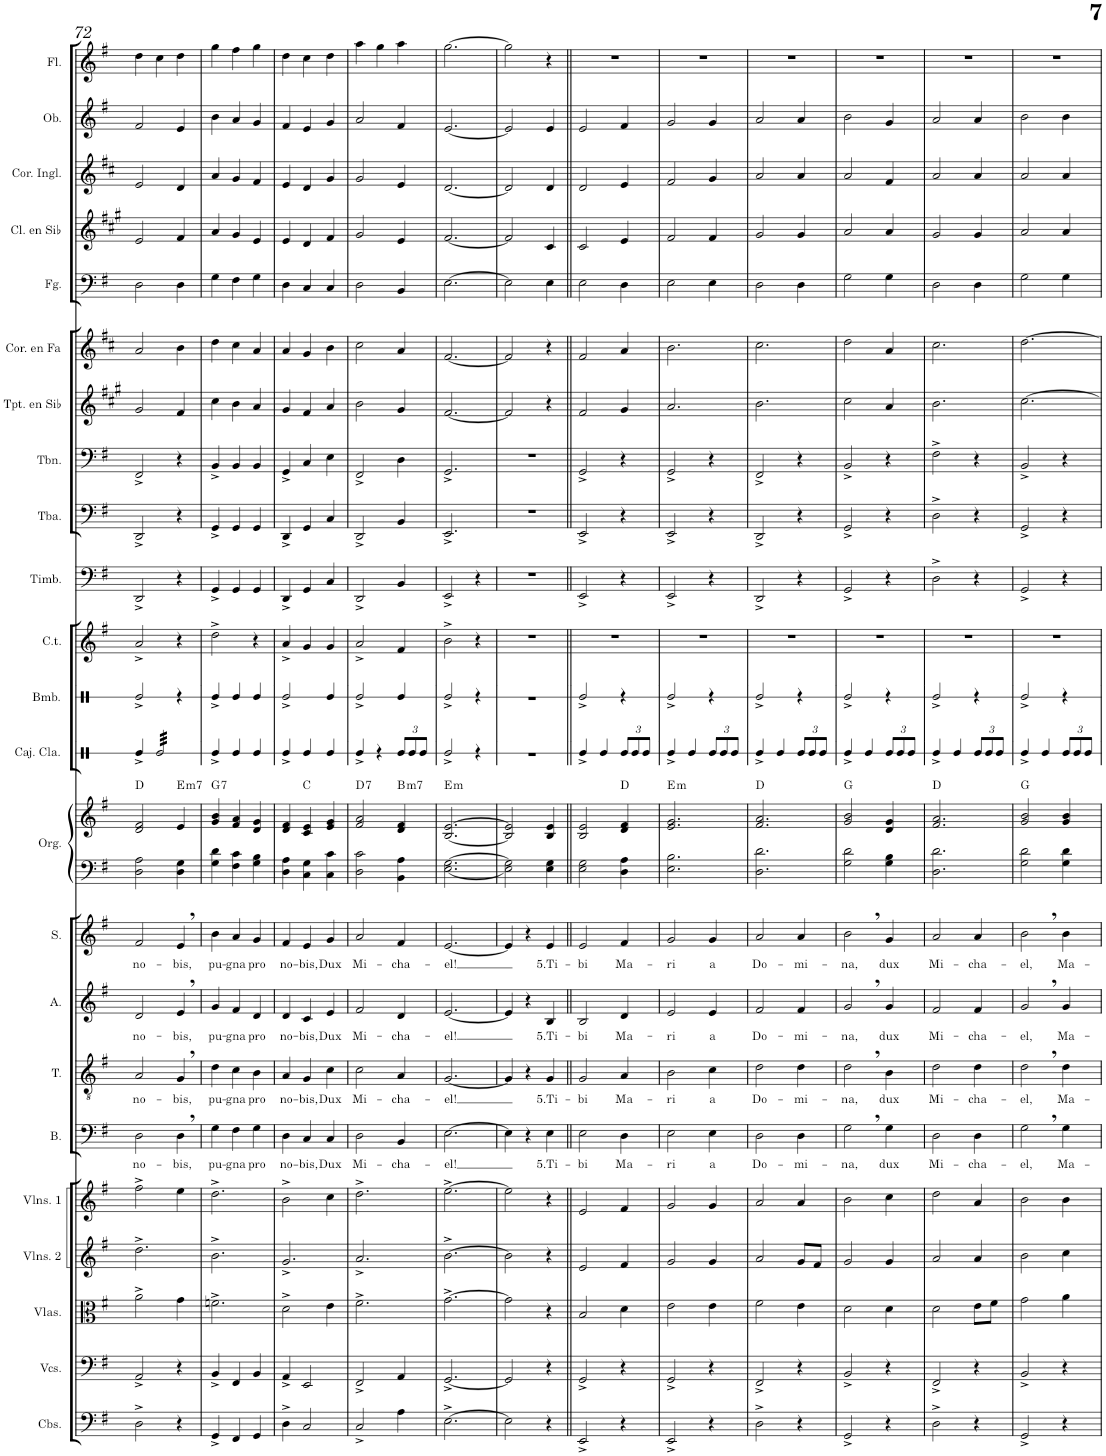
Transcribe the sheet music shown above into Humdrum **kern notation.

**kern	**kern	**kern	**kern	**kern	**kern	**text	**kern	**text	**kern	**text	**kern	**text	**kern	**kern	**harte	**kern	**kern	**kern	**kern	**kern	**kern	**kern	**kern	**kern	**kern	**kern	**kern	**kern
*part23	*part22	*part21	*part20	*part19	*part18	*part18	*part17	*part17	*part16	*part16	*part15	*part15	*part14	*part14	*part14	*part13	*part12	*part11	*part10	*part9	*part8	*part7	*part6	*part5	*part4	*part3	*part2	*part1
*staff24	*staff23	*staff22	*staff21	*staff20	*staff19	*staff19	*staff18	*staff18	*staff17	*staff17	*staff16	*staff16	*staff15	*staff14	*	*staff13	*staff12	*staff11	*staff10	*staff9	*staff8	*staff7	*staff6	*staff5	*staff4	*staff3	*staff2	*staff1
*I"Contrabajos	*I"Violonchelos	*I"Violas	*I"Violines 2	*I"Violines 1	*I"Bajo	*	*I"Tenor	*	*I"Alto	*	*I"Soprano	*	*I"Órgano	*	*	*I"Caja clara	*I"Bombo	*I"Campanas tubulares	*I"Timbales	*I"Tuba	*I"Trombón	*I"Trompeta en Sib	*I"Corno en Fa	*I"Fagot	*I"Clarinete en Sib	*I"Corno inglés	*I"Oboe	*I"Flauta
*I'Cbs.	*I'Vcs.	*I'Vlas.	*I'Vlns. 2	*I'Vlns. 1	*I'B.	*	*I'T.	*	*I'A.	*	*I'S.	*	*	*	*	*I'Caj. Cla.	*I'Bmb.	*I'C.t.	*I'Timb.	*I'Tba.	*I'Tbn.	*I'Tpt. en Sib	*I'Cor. en Fa	*I'Fg.	*I'Cl. en Sib	*I'Cor. Ingl.	*I'Ob.	*I'Fl.
!!LO:PB:g=z
*clefF4	*clefF4	*clefC3	*clefG2	*clefG2	*clefF4	*	*clefGv2	*	*clefG2	*	*clefG2	*	*clefF4	*clefG2	*	*clefX	*clefX	*clefG2	*clefF4	*clefF4	*clefF4	*clefG2	*clefG2	*clefF4	*clefG2	*clefG2	*clefG2	*clefG2
*Trd7c12	*	*	*	*	*	*	*	*	*	*	*	*	*	*	*	*	*	*	*	*	*	*Trd1c2	*Trd4c7	*	*Trd1c2	*Trd4c7	*	*
*k[f#]	*k[f#]	*k[f#]	*k[f#]	*k[f#]	*k[f#]	*	*k[f#]	*	*k[f#]	*	*k[f#]	*	*k[f#]	*k[f#]	*	*k[]	*k[]	*k[f#]	*k[f#]	*k[f#]	*k[f#]	*k[f#c#g#]	*k[f#c#]	*k[f#]	*k[f#c#g#]	*k[f#c#]	*k[f#]	*k[f#]
*M3/4	*M3/4	*M3/4	*M3/4	*M3/4	*M3/4	*	*M3/4	*	*M3/4	*	*M3/4	*	*M3/4	*M3/4	*	*M3/4	*M3/4	*M3/4	*M3/4	*M3/4	*M3/4	*M3/4	*M3/4	*M3/4	*M3/4	*M3/4	*M3/4	*M3/4
=72	=72	=72	=72	=72	=72	=72	=72	=72	=72	=72	=72	=72	=72	=72	=72	=72	=72	=72	=72	=72	=72	=72	=72	=72	=72	=72	=72	=72
!	!	!	!	!	!	!LO:LY:b	!	!LO:LY:b	!	!LO:LY:b	!	!LO:LY:b	!	!	!	!	!	!	!	!	!	!	!	!	!	!	!	!
2D^\	2AA^/	2a^\	2.dd^\	2ff#^\	2D\	no-	2A/	no-	2d/	no-	2f#/	no-	2D\ 2A\	2d/ 2f#/	D:maj	4Re^/	2Re^/	2a^/	2DD^/	2DD^/	2FF#^/	2g#/	2a/	2D\	2e/	2e/	2f#/	4dd\
*	*	*	*	*	*	*	*	*	*	*	*	*	*	*	*	*tremolo	*	*	*	*	*	*	*	*	*	*	*	*
.	.	.	.	.	.	.	.	.	.	.	.	.	.	.	.	32Re/LLL	.	.	.	.	.	.	.	.	.	.	.	4cc\
.	.	.	.	.	.	.	.	.	.	.	.	.	.	.	.	32Re/	.	.	.	.	.	.	.	.	.	.	.	.
.	.	.	.	.	.	.	.	.	.	.	.	.	.	.	.	32Re/	.	.	.	.	.	.	.	.	.	.	.	.
.	.	.	.	.	.	.	.	.	.	.	.	.	.	.	.	32Re/	.	.	.	.	.	.	.	.	.	.	.	.
.	.	.	.	.	.	.	.	.	.	.	.	.	.	.	.	32Re/	.	.	.	.	.	.	.	.	.	.	.	.
.	.	.	.	.	.	.	.	.	.	.	.	.	.	.	.	32Re/	.	.	.	.	.	.	.	.	.	.	.	.
.	.	.	.	.	.	.	.	.	.	.	.	.	.	.	.	32Re/	.	.	.	.	.	.	.	.	.	.	.	.
.	.	.	.	.	.	.	.	.	.	.	.	.	.	.	.	32Re/	.	.	.	.	.	.	.	.	.	.	.	.
!	!	!	!	!	!	!LO:LY:b	!	!LO:LY:b	!	!LO:LY:b	!	!LO:LY:b	!	!	!LO:H:kt=m7	!	!	!	!	!	!	!	!	!	!	!	!	!
4r	4r	4g\	.	4ee\	4D,\	-bis,	4G,/	-bis,	4e,/	-bis,	4e,/	-bis,	4D\ 4G\	4e/	E:min7	32Re/	4r	4r	4r	4r	4r	4f#/	4b\	4D\	4f#/	4d/	4e/	4dd\
.	.	.	.	.	.	.	.	.	.	.	.	.	.	.	.	32Re/	.	.	.	.	.	.	.	.	.	.	.	.
.	.	.	.	.	.	.	.	.	.	.	.	.	.	.	.	32Re/	.	.	.	.	.	.	.	.	.	.	.	.
.	.	.	.	.	.	.	.	.	.	.	.	.	.	.	.	32Re/	.	.	.	.	.	.	.	.	.	.	.	.
.	.	.	.	.	.	.	.	.	.	.	.	.	.	.	.	32Re/	.	.	.	.	.	.	.	.	.	.	.	.
.	.	.	.	.	.	.	.	.	.	.	.	.	.	.	.	32Re/	.	.	.	.	.	.	.	.	.	.	.	.
.	.	.	.	.	.	.	.	.	.	.	.	.	.	.	.	32Re/	.	.	.	.	.	.	.	.	.	.	.	.
.	.	.	.	.	.	.	.	.	.	.	.	.	.	.	.	32Re/JJJ	.	.	.	.	.	.	.	.	.	.	.	.
*	*	*	*	*	*	*	*	*	*	*	*	*	*	*	*	*Xtremolo	*	*	*	*	*	*	*	*	*	*	*	*
=73	=73	=73	=73	=73	=73	=73	=73	=73	=73	=73	=73	=73	=73	=73	=73	=73	=73	=73	=73	=73	=73	=73	=73	=73	=73	=73	=73	=73
!	!	!	!	!	!	!LO:LY:b	!	!LO:LY:b	!	!LO:LY:b	!	!LO:LY:b	!	!	!LO:H:kt=7	!	!	!	!	!	!	!	!	!	!	!	!	!
4GG^/	4BB^/	2.fn^\	2.b^\	2.dd^\	4G\	pu-	4d\	pu-	4g/	pu-	4b\	pu-	4G\ 4d\	4g/ 4b/	G:7	4Re^/	4Re^/	2dd^\	4GG^/	4GG^/	4BB^/	4cc#\	4dd\	4G\	4a/	4a/	4b\	4gg\
!	!	!	!	!	!	!LO:LY:b	!	!LO:LY:b	!	!LO:LY:b	!	!LO:LY:b	!	!	!	!	!	!	!	!	!	!	!	!	!	!	!	!
4FF#/	4FF#/	.	.	.	4F#\	-gna	4c\	-gna	4f#/	-gna	4a/	-gna	4F#\ 4c\	4f#/ 4a/	.	4Re/	4Re/	.	4GG/	4GG/	4BB/	4b\	4cc#\	4F#\	4g#/	4g/	4a/	4ff#\
!	!	!	!	!	!	!LO:LY:b	!	!LO:LY:b	!	!LO:LY:b	!	!LO:LY:b	!	!	!	!	!	!	!	!	!	!	!	!	!	!	!	!
4GG/	4BB/	.	.	.	4G\	pro	4B\	pro	4d/	pro	4g/	pro	4G\ 4B\	4d/ 4g/	.	4Re/	4Re/	4r	4GG/	4GG/	4BB/	4a/	4a/	4G\	4e/	4f#/	4g/	4gg\
=74	=74	=74	=74	=74	=74	=74	=74	=74	=74	=74	=74	=74	=74	=74	=74	=74	=74	=74	=74	=74	=74	=74	=74	=74	=74	=74	=74	=74
!	!	!	!	!	!	!LO:LY:b	!	!LO:LY:b	!	!LO:LY:b	!	!LO:LY:b	!	!	!	!	!	!	!	!	!	!	!	!	!	!	!	!
4D^\	4AA^/	2d^\	2.g^/	2b^\	4D\	no-	4A/	no-	4d/	no-	4f#/	no-	4D\ 4A\	4d/ 4f#/	.	4Re^/	2Re^/	4a^/	4DD^/	4DD^/	4GG^/	4g#/	4a/	4D\	4e/	4e/	4f#/	4dd\
!	!	!	!	!	!	!LO:LY:b	!	!LO:LY:b	!	!LO:LY:b	!	!LO:LY:b	!	!	!	!	!	!	!	!	!	!	!	!	!	!	!	!
2C/	2EE/	.	.	.	4C/	-bis,	4G/	-bis,	4c/	-bis,	4e/	-bis,	4C\ 4G\	4c/ 4e/	C:maj	4Re/	.	4g/	4GG/	4GG/	4C/	4f#/	4g/	4C/	4d/	4d/	4e/	4cc\
!	!	!	!	!	!	!LO:LY:b	!	!LO:LY:b	!	!LO:LY:b	!	!LO:LY:b	!	!	!	!	!	!	!	!	!	!	!	!	!	!	!	!
.	.	4e\	.	4cc\	4C/	Dux	4c\	Dux	4e/	Dux	4g/	Dux	4C\ 4c\	4e/ 4g/	.	4Re/	4Re/	4g/	4C/	4C/	4E\	4a/	4b\	4C/	4f#/	4g/	4g/	4dd\
=75	=75	=75	=75	=75	=75	=75	=75	=75	=75	=75	=75	=75	=75	=75	=75	=75	=75	=75	=75	=75	=75	=75	=75	=75	=75	=75	=75	=75
!	!	!	!	!	!	!LO:LY:b	!	!LO:LY:b	!	!LO:LY:b	!	!LO:LY:b	!	!	!LO:H:kt=7	!	!	!	!	!	!	!	!	!	!	!	!	!
2C^/	2FF#^/	2.f#^\	2.a^/	2.dd^\	2D\	Mi-	2c\	Mi-	2f#/	Mi-	2a/	Mi-	2D\ 2c\	2f#/ 2a/	D:7	4Re^/	2Re^/	2a^/	2DD^/	2DD^/	2FF#^/	2b\	2cc#\	2D\	2g#/	2g/	2a/	4aa\
.	.	.	.	.	.	.	.	.	.	.	.	.	.	.	.	4r	.	.	.	.	.	.	.	.	.	.	.	4gg\
!	!	!	!	!	!	!LO:LY:b	!	!LO:LY:b	!	!LO:LY:b	!	!LO:LY:b	!	!	!	!	!	!	!	!	!	!	!	!	!	!	!	!
*	*	*	*	*	*	*	*	*	*	*	*	*	*	*	*	*Xbrackettup	*	*	*	*	*	*	*	*	*	*	*	*
!	!	!	!	!	!	!	!	!	!	!	!	!	!	!	!LO:H:kt=m7	!	!	!	!	!	!	!	!	!	!	!	!	!
4A\	4AA/	.	.	.	4BB/	-cha-	4A/	-cha-	4d/	-cha-	4f#/	-cha-	4BB\ 4A\	4d/ 4f#/	B:min7	12Re/L	4Re/	4f#/	4BB/	4BB/	4D\	4g#/	4a/	4BB/	4e/	4e/	4f#/	4aa\
.	.	.	.	.	.	.	.	.	.	.	.	.	.	.	.	12Re/	.	.	.	.	.	.	.	.	.	.	.	.
.	.	.	.	.	.	.	.	.	.	.	.	.	.	.	.	12Re/J	.	.	.	.	.	.	.	.	.	.	.	.
=76	=76	=76	=76	=76	=76	=76	=76	=76	=76	=76	=76	=76	=76	=76	=76	=76	=76	=76	=76	=76	=76	=76	=76	=76	=76	=76	=76	=76
!	!	!	!	!	!	!LO:LY:b	!	!LO:LY:b	!	!LO:LY:b	!	!LO:LY:b	!	!	!LO:H:kt=m	!	!	!	!	!	!	!	!	!	!	!	!	!
[2.E^\	[2.GG^/	[2.g^\	[2.b^\	[2.ee^\	[2.E\	-el!	[2.G/	-el!	[2.e/	-el!	[2.e/	-el!	[2.E\ [2.G\	[2.B/ [2.e/	E:min	2Re^/	2Re^/	2b^\	2EE^/	2.EE^/	2.GG^/	[2.f#/	[2.f#/	[2.E\	[2.f#/	[2.d/	[2.e/	[2.gg\
.	.	.	.	.	.	.	.	.	.	.	.	.	.	.	.	4r	4r	4r	4r	.	.	.	.	.	.	.	.	.
=77	=77	=77	=77	=77	=77	=77	=77	=77	=77	=77	=77	=77	=77	=77	=77	=77	=77	=77	=77	=77	=77	=77	=77	=77	=77	=77	=77	=77
2E\]	2GG/]	2g\]	2b\]	2ee\]	4E\]	.	4G/]	.	4e/]	.	4e/]	.	2E\] 2G\]	2B/] 2e/]	.	2.r	2.r	2.r	2.r	2.r	2.r	2f#/]	2f#/]	2E\]	2f#/]	2d/]	2e/]	2gg\]
.	.	.	.	.	4r	.	4r	.	4r	.	4r	.	.	.	.	.	.	.	.	.	.	.	.	.	.	.	.	.
!	!	!	!	!	!	!LO:LY:b	!	!LO:LY:b	!	!LO:LY:b	!	!LO:LY:b	!	!	!	!	!	!	!	!	!	!	!	!	!	!	!	!
4r	4r	4r	4r	4r	4E\	5.Ti-	4G/	5.Ti-	4B/	5.Ti-	4e/	5.Ti-	4E\ 4G\	4B/ 4e/	.	.	.	.	.	.	.	4r	4r	4E\	4c#/	4d/	4e/	4r
=78||	=78||	=78||	=78||	=78||	=78||	=78||	=78||	=78||	=78||	=78||	=78||	=78||	=78||	=78||	=78||	=78||	=78||	=78||	=78||	=78||	=78||	=78||	=78||	=78||	=78||	=78||	=78||	=78||
!	!	!	!	!	!	!LO:LY:b	!	!LO:LY:b	!	!LO:LY:b	!	!LO:LY:b	!	!	!	!	!	!	!	!	!	!	!	!	!	!	!	!
2EE^/	2GG^/	2B/	2e/	2e/	2E\	-bi	2G/	-bi	2B/	-bi	2e/	-bi	2E\ 2G\	2B/ 2e/	.	4Re^/	2Re^/	2.r	2EE^/	2EE^/	2GG^/	2f#/	2f#/	2E\	2c#/	2d/	2e/	2.r
.	.	.	.	.	.	.	.	.	.	.	.	.	.	.	.	4Re/	.	.	.	.	.	.	.	.	.	.	.	.
!	!	!	!	!	!	!LO:LY:b	!	!LO:LY:b	!	!LO:LY:b	!	!LO:LY:b	!	!	!	!	!	!	!	!	!	!	!	!	!	!	!	!
4r	4r	4d\	4f#/	4f#/	4D\	Ma-	4A/	Ma-	4d/	Ma-	4f#/	Ma-	4D\ 4A\	4d/ 4f#/	D:maj	12Re/L	4r	.	4r	4r	4r	4g#/	4a/	4D\	4e/	4e/	4f#/	.
.	.	.	.	.	.	.	.	.	.	.	.	.	.	.	.	12Re/	.	.	.	.	.	.	.	.	.	.	.	.
.	.	.	.	.	.	.	.	.	.	.	.	.	.	.	.	12Re/J	.	.	.	.	.	.	.	.	.	.	.	.
=79	=79	=79	=79	=79	=79	=79	=79	=79	=79	=79	=79	=79	=79	=79	=79	=79	=79	=79	=79	=79	=79	=79	=79	=79	=79	=79	=79	=79
!	!	!	!	!	!	!LO:LY:b	!	!LO:LY:b	!	!LO:LY:b	!	!LO:LY:b	!	!	!LO:H:kt=m	!	!	!	!	!	!	!	!	!	!	!	!	!
2EE^/	2GG^/	2e\	2g/	2g/	2E\	-ri	2B\	-ri	2e/	-ri	2g/	-ri	2.E\ 2.B\	2.e/ 2.g/	E:min	4Re^/	2Re^/	2.r	2EE^/	2EE^/	2GG^/	2.a/	2.b\	2E\	2f#/	2f#/	2g/	2.r
.	.	.	.	.	.	.	.	.	.	.	.	.	.	.	.	4Re/	.	.	.	.	.	.	.	.	.	.	.	.
!	!	!	!	!	!	!LO:LY:b	!	!LO:LY:b	!	!LO:LY:b	!	!LO:LY:b	!	!	!	!	!	!	!	!	!	!	!	!	!	!	!	!
4r	4r	4e\	4g/	4g/	4E\	-a	4c\	-a	4e/	-a	4g/	-a	.	.	.	12Re/L	4r	.	4r	4r	4r	.	.	4E\	4f#/	4g/	4g/	.
.	.	.	.	.	.	.	.	.	.	.	.	.	.	.	.	12Re/	.	.	.	.	.	.	.	.	.	.	.	.
.	.	.	.	.	.	.	.	.	.	.	.	.	.	.	.	12Re/J	.	.	.	.	.	.	.	.	.	.	.	.
=80	=80	=80	=80	=80	=80	=80	=80	=80	=80	=80	=80	=80	=80	=80	=80	=80	=80	=80	=80	=80	=80	=80	=80	=80	=80	=80	=80	=80
!	!	!	!	!	!	!LO:LY:b	!	!LO:LY:b	!	!LO:LY:b	!	!LO:LY:b	!	!	!	!	!	!	!	!	!	!	!	!	!	!	!	!
2D^\	2FF#^/	2f#\	2a/	2a/	2D\	Do-	2d\	Do-	2f#/	Do-	2a/	Do-	2.D\ 2.d\	2.f#/ 2.a/	D:maj	4Re^/	2Re^/	2.r	2DD^/	2DD^/	2FF#^/	2.b\	2.cc#\	2D\	2g#/	2a/	2a/	2.r
.	.	.	.	.	.	.	.	.	.	.	.	.	.	.	.	4Re/	.	.	.	.	.	.	.	.	.	.	.	.
!	!	!	!	!	!	!LO:LY:b	!	!LO:LY:b	!	!LO:LY:b	!	!LO:LY:b	!	!	!	!	!	!	!	!	!	!	!	!	!	!	!	!
4r	4r	4e\	8g/L	4a/	4D\	-mi-	4d\	-mi-	4f#/	-mi-	4a/	-mi-	.	.	.	12Re/L	4r	.	4r	4r	4r	.	.	4D\	4g#/	4a/	4a/	.
.	.	.	.	.	.	.	.	.	.	.	.	.	.	.	.	12Re/	.	.	.	.	.	.	.	.	.	.	.	.
.	.	.	8f#/J	.	.	.	.	.	.	.	.	.	.	.	.	.	.	.	.	.	.	.	.	.	.	.	.	.
.	.	.	.	.	.	.	.	.	.	.	.	.	.	.	.	12Re/J	.	.	.	.	.	.	.	.	.	.	.	.
=81	=81	=81	=81	=81	=81	=81	=81	=81	=81	=81	=81	=81	=81	=81	=81	=81	=81	=81	=81	=81	=81	=81	=81	=81	=81	=81	=81	=81
!	!	!	!	!	!	!LO:LY:b	!	!LO:LY:b	!	!LO:LY:b	!	!LO:LY:b	!	!	!	!	!	!	!	!	!	!	!	!	!	!	!	!
2GG^/	2BB^/	2d\	2g/	2b\	2G,\	-na,	2d,\	-na,	2g,/	-na,	2b,\	-na,	2G\ 2d\	2g/ 2b/	G:maj	4Re^/	2Re^/	2.r	2GG^/	2GG^/	2BB^/	2cc#\	2dd\	2G\	2a/	2a/	2b\	2.r
.	.	.	.	.	.	.	.	.	.	.	.	.	.	.	.	4Re/	.	.	.	.	.	.	.	.	.	.	.	.
!	!	!	!	!	!	!LO:LY:b	!	!LO:LY:b	!	!LO:LY:b	!	!LO:LY:b	!	!	!	!	!	!	!	!	!	!	!	!	!	!	!	!
4r	4r	4d\	4g/	4cc\	4G\	dux	4B\	dux	4g/	dux	4g/	dux	4G\ 4B\	4d/ 4g/	.	12Re/L	4r	.	4r	4r	4r	4a/	4a/	4G\	4a/	4f#/	4g/	.
.	.	.	.	.	.	.	.	.	.	.	.	.	.	.	.	12Re/	.	.	.	.	.	.	.	.	.	.	.	.
.	.	.	.	.	.	.	.	.	.	.	.	.	.	.	.	12Re/J	.	.	.	.	.	.	.	.	.	.	.	.
=82	=82	=82	=82	=82	=82	=82	=82	=82	=82	=82	=82	=82	=82	=82	=82	=82	=82	=82	=82	=82	=82	=82	=82	=82	=82	=82	=82	=82
!	!	!	!	!	!	!LO:LY:b	!	!LO:LY:b	!	!LO:LY:b	!	!LO:LY:b	!	!	!	!	!	!	!	!	!	!	!	!	!	!	!	!
2D^\	2FF#^/	2d\	2a/	2dd\	2D\	Mi-	2d\	Mi-	2f#/	Mi-	2a/	Mi-	2.D\ 2.d\	2.f#/ 2.a/	D:maj	4Re^/	2Re^/	2.r	2D^\	2D^\	2F#^\	2.b\	2.cc#\	2D\	2g#/	2a/	2a/	2.r
.	.	.	.	.	.	.	.	.	.	.	.	.	.	.	.	4Re/	.	.	.	.	.	.	.	.	.	.	.	.
!	!	!	!	!	!	!LO:LY:b	!	!LO:LY:b	!	!LO:LY:b	!	!LO:LY:b	!	!	!	!	!	!	!	!	!	!	!	!	!	!	!	!
4r	4r	8e\L	4a/	4a/	4D\	-cha-	4d\	-cha-	4f#/	-cha-	4a/	-cha-	.	.	.	12Re/L	4r	.	4r	4r	4r	.	.	4D\	4g#/	4a/	4a/	.
.	.	.	.	.	.	.	.	.	.	.	.	.	.	.	.	12Re/	.	.	.	.	.	.	.	.	.	.	.	.
.	.	8f#\J	.	.	.	.	.	.	.	.	.	.	.	.	.	.	.	.	.	.	.	.	.	.	.	.	.	.
.	.	.	.	.	.	.	.	.	.	.	.	.	.	.	.	12Re/J	.	.	.	.	.	.	.	.	.	.	.	.
=83	=83	=83	=83	=83	=83	=83	=83	=83	=83	=83	=83	=83	=83	=83	=83	=83	=83	=83	=83	=83	=83	=83	=83	=83	=83	=83	=83	=83
!	!	!	!	!	!	!LO:LY:b	!	!LO:LY:b	!	!LO:LY:b	!	!LO:LY:b	!	!	!	!	!	!	!	!	!	!	!	!	!	!	!	!
2GG^/	2BB^/	2g\	2b\	2b\	2G,\	-el,	2d,\	-el,	2g,/	-el,	2b,\	-el,	2G\ 2d\	2g/ 2b/	G:maj	4Re^/	2Re^/	2.r	2GG^/	2GG^/	2BB^/	[2.cc#\	[2.dd\	2G\	2a/	2a/	2b\	2.r
.	.	.	.	.	.	.	.	.	.	.	.	.	.	.	.	4Re/	.	.	.	.	.	.	.	.	.	.	.	.
!	!	!	!	!	!	!LO:LY:b	!	!LO:LY:b	!	!LO:LY:b	!	!LO:LY:b	!	!	!	!	!	!	!	!	!	!	!	!	!	!	!	!
4r	4r	4a\	4cc\	4b\	4G\	Ma-	4d\	Ma-	4g/	Ma-	4b\	Ma-	4G\ 4d\	4g/ 4b/	.	12Re/L	4r	.	4r	4r	4r	.	.	4G\	4a/	4a/	4b\	.
.	.	.	.	.	.	.	.	.	.	.	.	.	.	.	.	12Re/	.	.	.	.	.	.	.	.	.	.	.	.
.	.	.	.	.	.	.	.	.	.	.	.	.	.	.	.	12Re/J	.	.	.	.	.	.	.	.	.	.	.	.
=	=	=	=	=	=	=	=	=	=	=	=	=	=	=	=	=	=	=	=	=	=	=	=	=	=	=	=	=
*-	*-	*-	*-	*-	*-	*-	*-	*-	*-	*-	*-	*-	*-	*-	*-	*-	*-	*-	*-	*-	*-	*-	*-	*-	*-	*-	*-	*-
